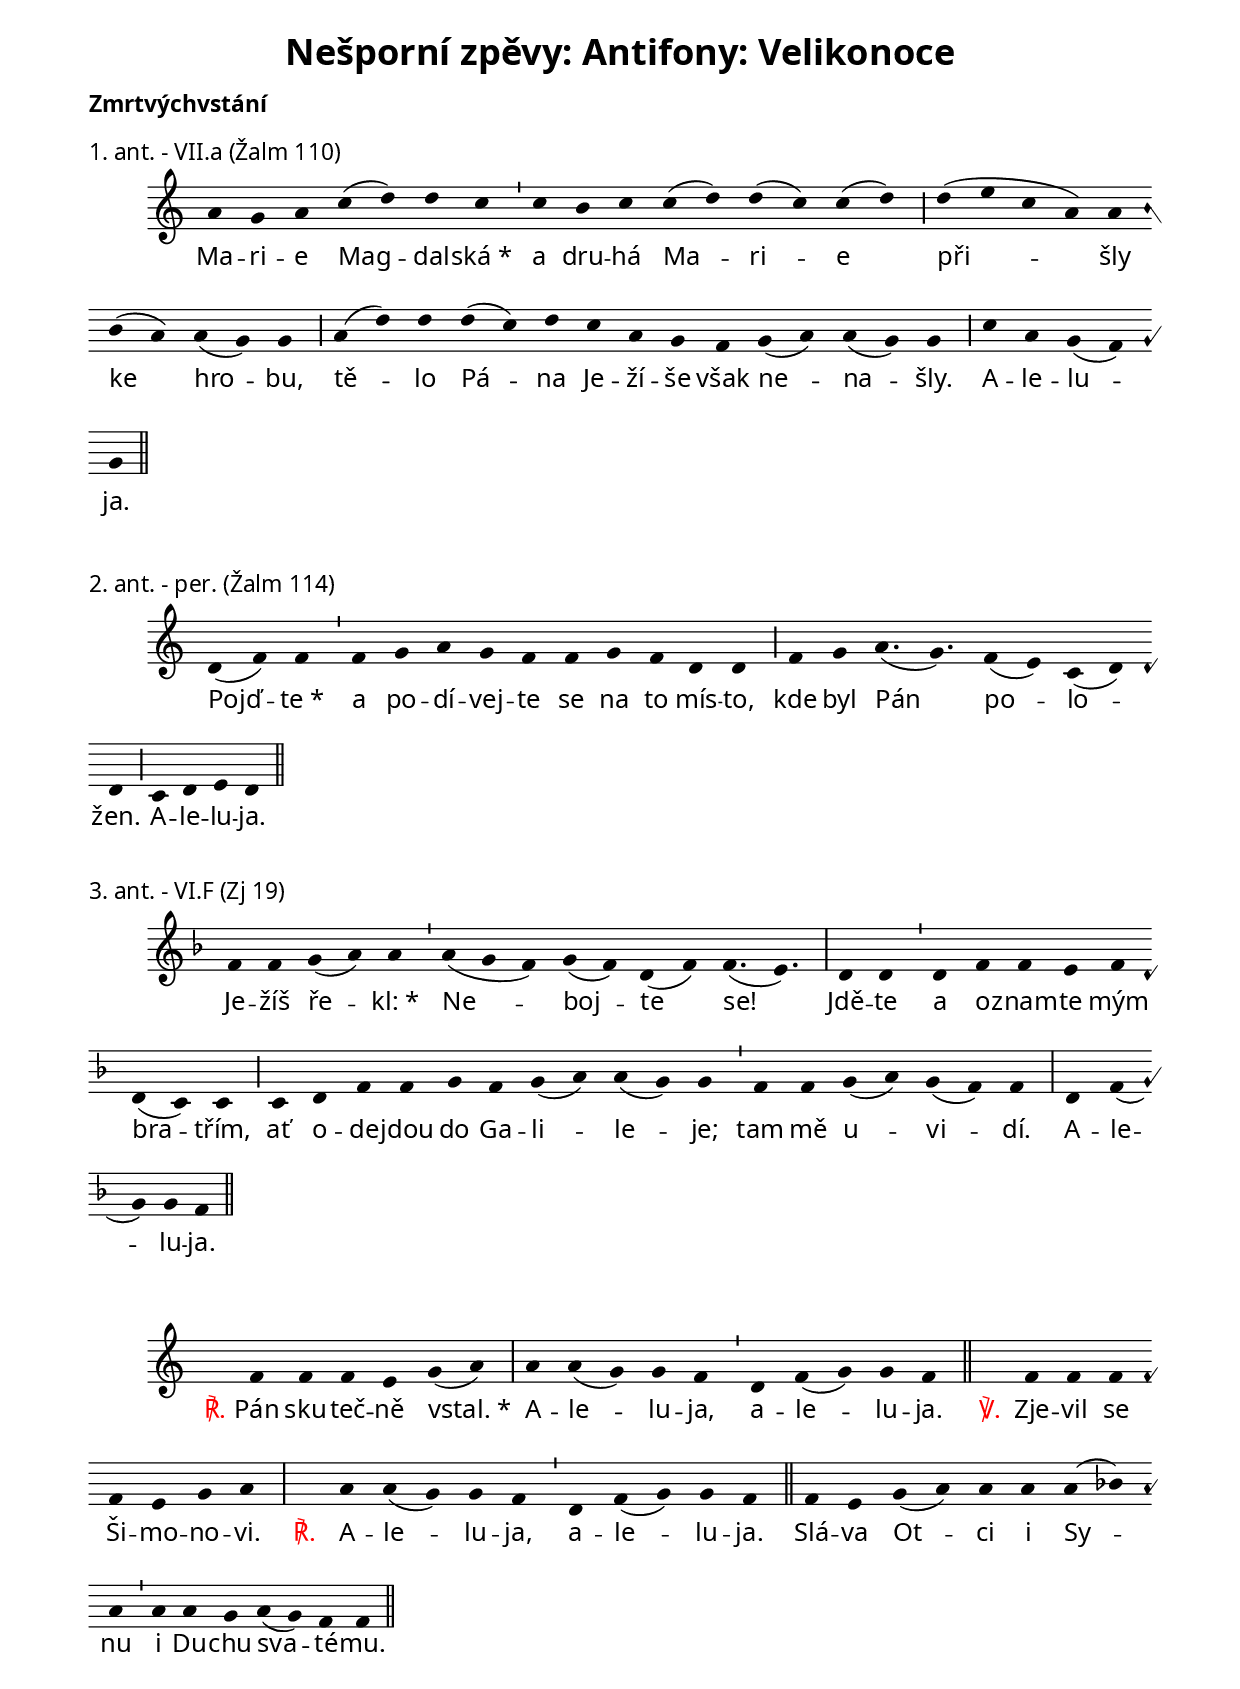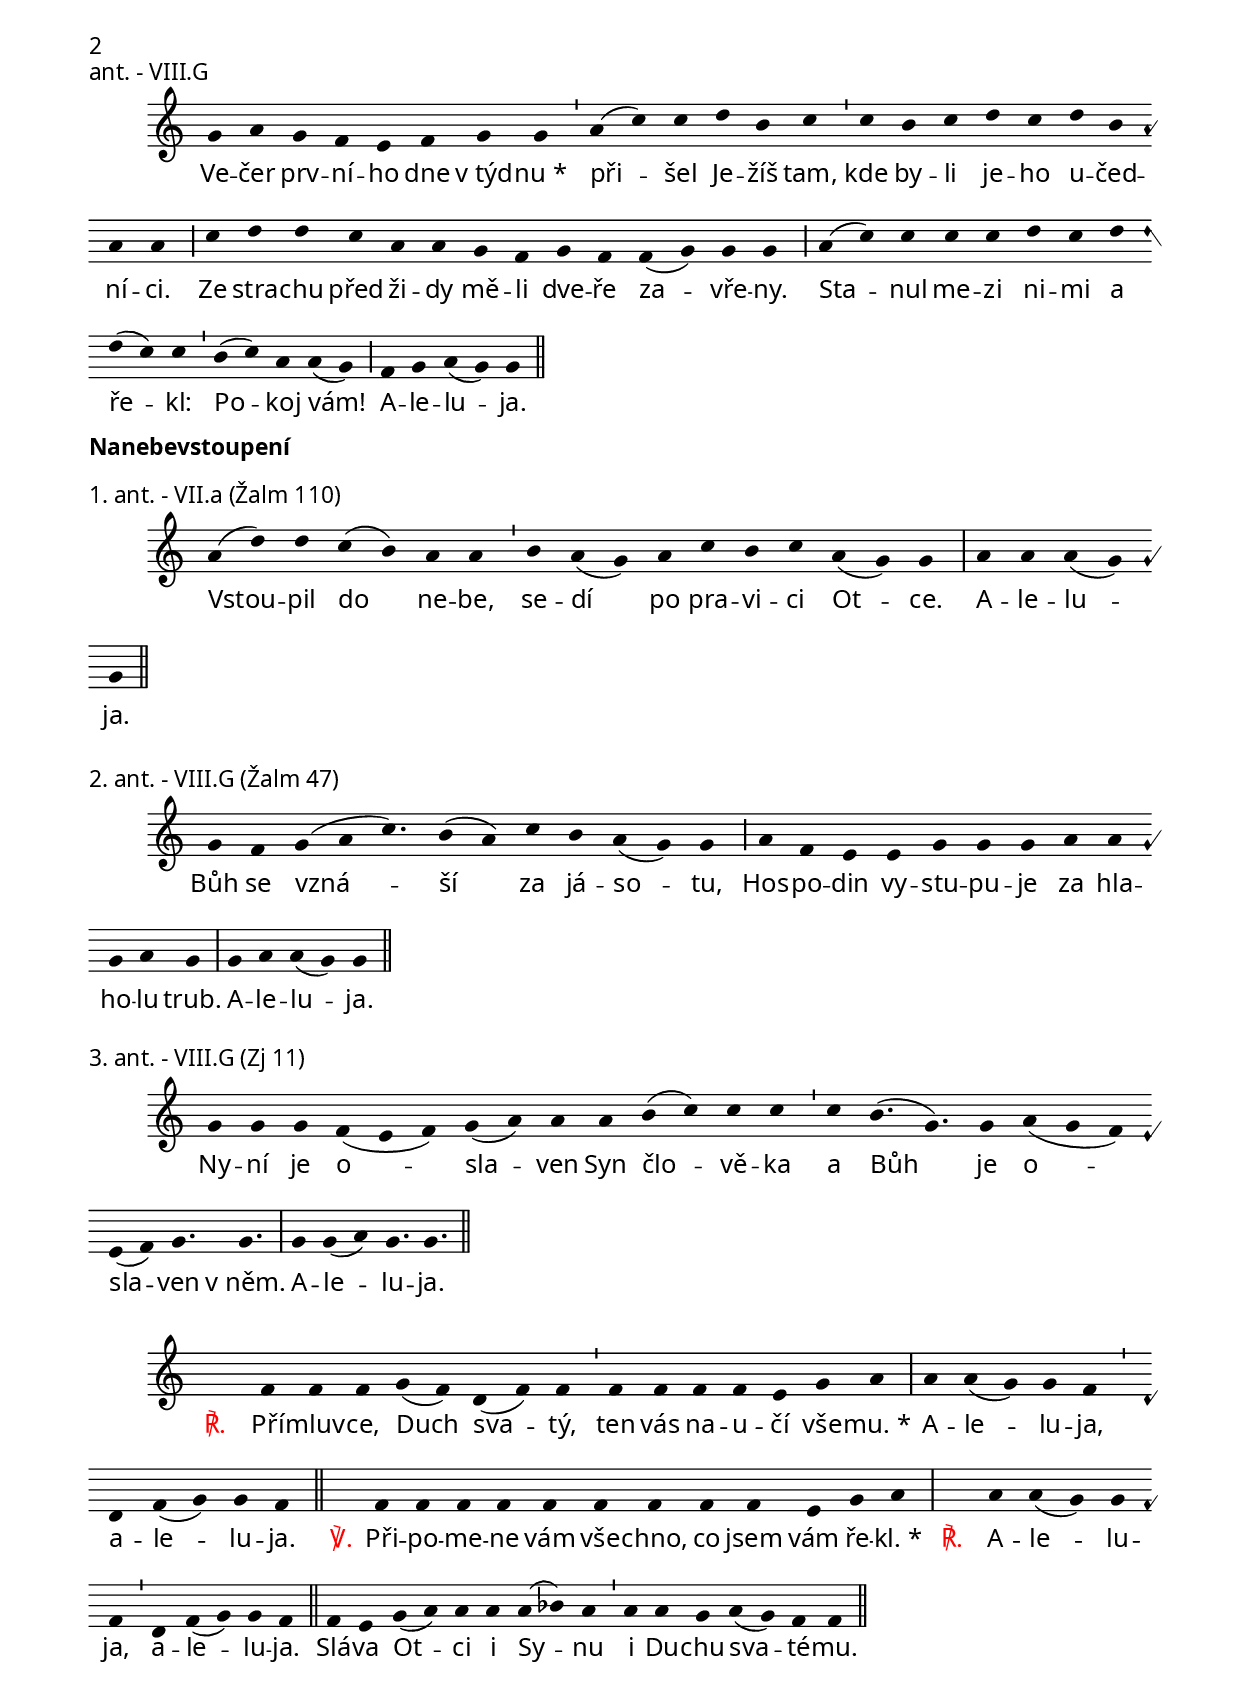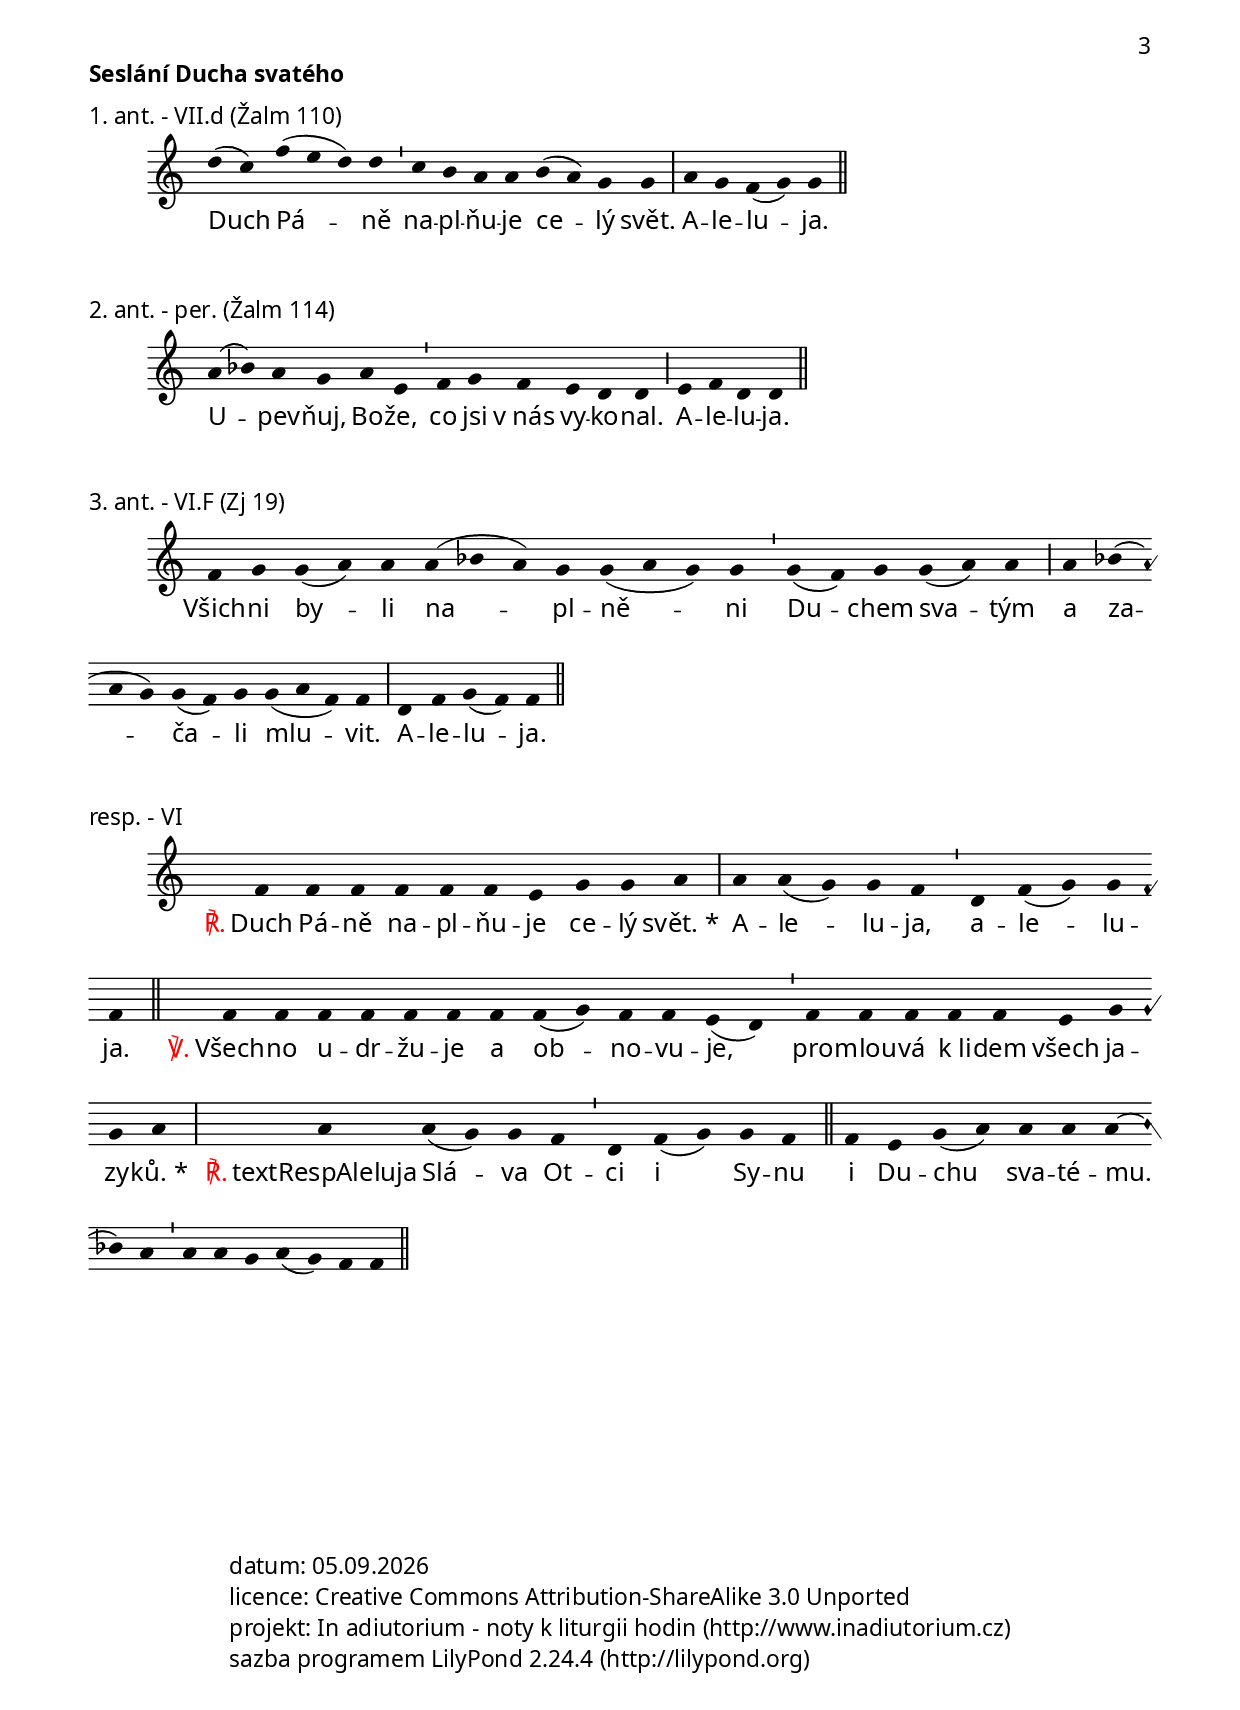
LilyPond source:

\version "2.15.37"

\header {
  title = "Nešporní zpěvy: Antifony: Velikonoce"
}

\include "../../spolecne.ly"
\include "../../dilyresponsorii.ly"

\markup\bold{Zmrtvýchvstání}

\score {
  \relative c'' {
    \choralniRezim
    a4 g a c( d) d c \barMin c b c c( d) d( c) c( d) \barMaior
    d( e c a) a b( a) a( g) g \barMaior
    a( d) d d( c) d c a g f g( a) a( g) g \barMaior
    c a g( f) g \barFinalis
  }
  \addlyrics {
    Ma -- ri -- e Mag -- dal -- ská_* a dru -- há Ma -- ri -- e
    při -- šly ke hro -- bu, tě -- lo Pá -- na Je -- ží -- še však ne -- na -- šly.
    A -- le -- lu -- ja.
  }
  \header {
    quid = "1. ant."
    modus = "VII"
    differentia = "a" 
    psalmus = "Žalm 110"
    id = "zmrtvychvstani-ant1"
    piece = \markup {\sestavTitulek}
  }
}

\score {
  \relative c' {
    \choralniRezim
    d4( f) f \barMin f g a g f f g f d d \barMaior
    f g a4.( g) f4( e) c( d) d \barMaior
    c d e d \barFinalis
  }
  \addlyrics {
    Pojď -- te_* a po -- dí -- vej -- te se na to mís -- to, 
    kde byl Pán po -- lo -- žen.
    A -- le -- lu -- ja.
  }
  \header {
    quid = "2. ant."
    modus = "per"
    differentia = "" 
    psalmus = "Žalm 114"
    id = "zmrtvychvstani-ant2"
    piece = \markup {\sestavTitulek}
  }
}

% ZKOPIROVANA
\score {
  \relative c' {
    \choralniRezim
    \key f \major
    f4 f g( a) a \barMin a( g f) g( f) d( f) f4.( e) \barMax
    d4 d \barMin d f f e f d( c) c \barMaior
    c d f f g f g( a) a( g) g \barMin
    f f g( a) g( f) f \barMax
    d f( g) g f \barFinalis
  }
  \addlyrics {
    Je -- žíš ře -- kl:_* Ne -- boj -- te se! 
    Jdě -- te a o -- znam -- te mým bra -- třím,
    ať o -- de -- jdou do Ga -- li -- le -- je;
    tam mě u -- vi -- dí.
    A -- le -- lu -- ja.
  }
  \header {
    quid = "3. ant."
    modus = "VI"
    differentia = "F" 
    psalmus = "Zj 19"
    id = "zmrtvychvstani-ant3"
    piece = \markup {\sestavTitulek}
  }
}

\score {
  \relative c' {
    \choralniRezim
    
    %R
    \neviditelna f
    f4 f f e g( a) \barMax
    \respVIalelujaResponsum \barFinalis
    
    %V
    \neviditelna f
    f4 f f f e g a \barMax
    \neviditelna a
    \respVIalelujaResponsum \barFinalis
    
    \respVIalelujaDoxologie \barFinalis
  }
  \addlyrics {
    \Response Pán sku -- teč -- ně vstal._*
    \textRespAleluja
    \Verse Zje -- vil se Ši -- mo -- no -- vi.
    \Response \textRespAleluja
    \textRespDoxologie
  }
  \header {
    quid = "resp."
    modus = "VI"
    id = "zmrtvychvstani-resp"
  }
}

\score {
    \relative c'' {
      \choralniRezim
      g4 a g f e f g g \barMin
      a( c) c d b c \barMin c b c d c d b a a \barMaior
      c d d c a a g f g f f( g) g g \barMaior
      a( c) c c c d c d d( c) c \barMin
      b( c) a a( g) \barMaior
      f g a( g) g \barFinalis
    }
    \addlyrics {
      Ve -- čer prv -- ní -- ho dne v_týd -- nu_*
      při -- šel Je -- žíš tam,
      kde by -- li je -- ho u -- čed -- ní -- ci.
      Ze stra -- chu před ži -- dy mě -- li dve -- ře za -- vře -- ny.
      
      Sta -- nul me -- zi ni -- mi a ře -- kl:
      Po -- koj vám!
      
      A -- le -- lu -- ja.
    }
    \header {
      quid = "ant."
      quidbreve = "ant."
      modus = "VIII"
      differentia = "G" 
      psalmus = ""
      id = "zmrtvychvstani-antmag"
      piece = \markup {\sestavTitulekBezZalmu}
    }
  }
  
\markup\bold{Nanebevstoupení}

% ZKOPIROVANE
\score {
  \relative c'' {
    \choralniRezim
    a( d) d c( b) a a \barMin
    b a( g) a c b c a( g) g \barMax
    a a a( g) g \barFinalis
  }
  \addlyrics {
    Vstou -- pil do ne -- be,
    se -- dí po pra -- vi -- ci Ot -- ce.
    A -- le -- lu -- ja.
  }
  \header {
    quid = "1. ant."
    modus = "VII"
    differentia = "a" 
    psalmus = "Žalm 110"
    id = "nanebevstoupeni-ant1"
    piece = \markup {\sestavTitulek}
  }
}

% ZKOPIROVANE
\score {
  \relative c'' {
    \choralniRezim
    g4 f g( a c4.) b4( a) c b a( g) g \barMaior
    a f e e g g g a a g a g \barMax
    g a a( g) g \barFinalis
  }
  \addlyrics {
    Bůh se vzná -- ší za já -- so -- tu,
    Hos -- po -- din vy -- stu -- pu -- je za hla -- ho -- lu trub.
    A -- le -- lu -- ja.
  }
  \header {
    quid = "2. ant."
    modus = "VIII"
    differentia = "G" 
    psalmus = "Žalm 47"
    id = "nanebevstoupeni-ant2"
    piece = \markup {\sestavTitulek}
  }
}

% ZKOPIROVANE
\score {
  \relative c'' {
    \choralniRezim
    g4 g g f( e f) g( a) a a b( c) c c \barMin
    c b4.( g) g4 a( g f) e( f) g4. g \barMax
    g4 g( a) g4. g \barFinalis
  }
  \addlyrics {
    Ny -- ní je o -- sla -- ven Syn člo -- vě -- ka
    a Bůh je o -- sla -- ven v_něm.
    A -- le -- lu -- ja.
  }
  \header {
    quid = "3. ant."
    modus = "VIII"
    differentia = "G" 
    psalmus = "Zj 11"
    id = "nanebevstoupeni-ant3"
    piece = \markup {\sestavTitulek}
  }
}

% ZKOPIROVANE
\score {
  \relative c' {
    \choralniRezim
    
    % R
    \neviditelna d
    f4 f f g( f) d( f) f \barMin f f f f e g a \barMax
    \respVIalelujaResponsum \barFinalis
    
    % V
    \neviditelna f
    f f f f f f f f f e g a \barMax
    % R
    \neviditelna f
    \respVIalelujaResponsum \barFinalis
    
    \respVIalelujaDoxologie \barFinalis
  }
  \addlyrics {
    \Response Pří -- mluv -- ce, Duch sva -- tý, ten vás na -- u -- čí
    vše -- mu._*
    \textRespAleluja
    \Verse Při -- po -- me -- ne vám vše -- chno, co jsem vám ře -- kl._*
    \Response \textRespAleluja
    \textRespDoxologie
  }
  \header {
    quid = "resp."
    modus = "VI"
    id = "nanebevstoupeni-resp"
  }
}

\markup\bold{Seslání Ducha svatého}

\score {
  \relative c'' {
    \choralniRezim
    d4( c) f( e d) d \barMin
    c b a a b( a) g g \barMax
    a g f( g) g \barFinalis
  }
  \addlyrics {
    Duch Pá -- ně na -- pl -- ňu -- je ce -- lý svět.
    A -- le -- lu -- ja.
  }
  \header {
    quid = "1. ant."
    modus = "VII"
    differentia = "d" 
    psalmus = "Žalm 110"
    id = "seslani-ant1"
    piece = \markup {\sestavTitulek}
  }
}

\score {
  \relative c'' {
    \choralniRezim
    a4( bes) a g a e \barMin f g f e d d \barMaior
    e f d d \barFinalis
  }
  \addlyrics {
    U -- pev -- ňuj, Bo -- že,
    co jsi v_nás vy -- ko -- nal.
    A -- le -- lu -- ja.
  }
  \header {
    quid = "2. ant."
    modus = "per"
    differentia = "" 
    psalmus = "Žalm 114"
    id = "seslani-ant2"
    piece = \markup {\sestavTitulek}
  }
}

% ZKOPIROVANE
\score {
  \relative c' {
    \choralniRezim
    f4 g g( a) a a( bes a) g g( a g) g \barMin
    g( f) g g( a) a \barMaior
    a bes( a g) g( f) g g( a f) f \barMax
    d f g( f) f \barFinalis
  }
  \addlyrics {
    Všich -- ni by -- li na -- pl -- ně -- ni Du -- chem sva -- tým
    a za -- ča -- li mlu -- vit.
    A -- le -- lu -- ja.
  }
  \header {
    quid = "3. ant."
    modus = "VI"
    differentia = "F" 
    psalmus = "Zj 19"
    id = "seslani-ant3"
    piece = \markup {\sestavTitulek}
  }
}

\score {
  \relative c' {
    \choralniRezim
    
    % R
    \neviditelna f
    f4 f f f f f e g g a \barMax
    \respVIalelujaResponsum \barFinalis
    
    % V
    \neviditelna f
    f f f f f f f f( g) f f e( d) \barMin
    f f f f f e g g a \barMax
    % R
    \neviditelna a
    \respVIalelujaResponsum \barFinalis
    
    % Slava
    \respVIalelujaDoxologie \barFinalis
  }
  \addlyrics {
    \Response Duch Pá -- ně na -- pl -- ňu -- je ce -- lý svět._*
    \textRespAleluja
    \Verse Všech -- no u -- dr -- žu -- je a ob -- no -- vu -- je,
    pro -- mlou -- vá k_li -- dem všech ja -- zy -- ků._*
    \Response textRespAleluja
    \textRespDoxologie
  }
  \header {
    quid = "resp."
    modus = "VI"
    id = "seslani-resp"
    piece = \markup {\sestavTitulekResp}
  }
}

\score {
  \relative c' {
    \choralniRezim
    
  }
  \addlyrics {
    O let -- ni -- cích
    se Duch sva -- tý zje -- vil 
    a -- po -- što -- lům v_oh -- ni
    a na -- pl -- nil je 
    svý -- mi da -- ry;
    
    po -- slal je do ce -- lé -- ho svě -- ta
    hlá -- sat e -- van -- ge -- li -- um
    a vy -- dá -- vat svě -- dec -- tví:
    Kdo u -- vě -- ří 
    a dá se po -- křtít,
    bu -- de spa -- sen.
    
    A -- le -- lu -- ja.
  }
  \header {
    quid = "ant. k Magnificat"
    modus = "VIII"
    differentia = "G" 
    psalmus = ""
    id = ""
    piece = \markup {\sestavTitulekBezZalmu}
  }
}